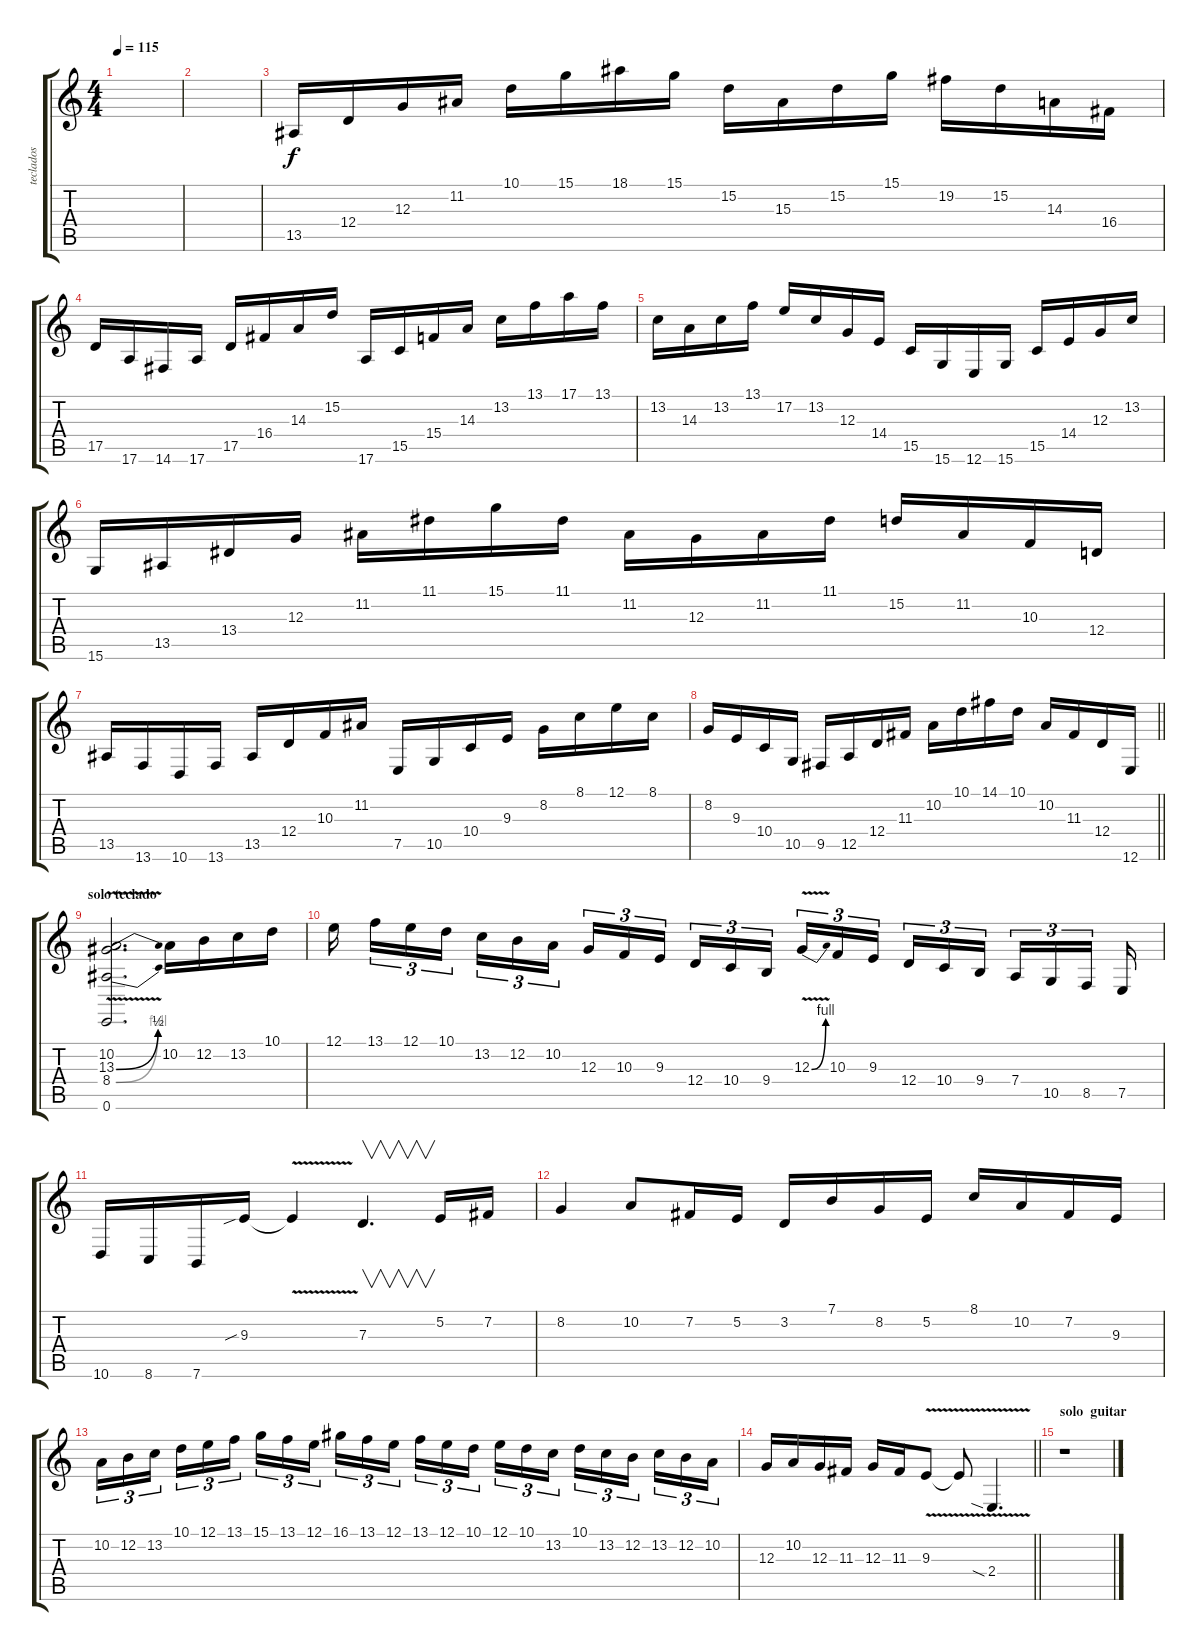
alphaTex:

\track ("teclados" "teclados") {instrument lead2sawtooth}
\staff {score tabs}
\tuning (E4 B3 G3 D3 A2 E2) {hide}
\ts (4 4)
\tempo 115
\clef g2
\ks c
|
|
13.5.16 12.4.16 12.3.16 11.2.16 10.1.16 15.1.16 18.1.16 15.1.16 15.2.16 15.3.16 15.2.16 15.1.16 19.2.16 15.2.16 14.3.16 16.4.16 |
17.5.16 17.6.16 14.6.16 17.6.16 17.5.16 16.4.16 14.3.16 15.2.16 17.6.16 15.5.16 15.4.16 14.3.16 13.2.16 13.1.16 17.1.16 13.1.16 |
13.2.16 14.3.16 13.2.16 13.1.16 17.2.16 13.2.16 12.3.16 14.4.16 15.5.16 15.6.16 12.6.16 15.6.16 15.5.16 14.4.16 12.3.16 13.2.16 |
15.6.16 13.5.16 13.4.16 12.3.16 11.2.16 11.1.16 15.1.16 11.1.16 11.2.16 12.3.16 11.2.16 11.1.16 15.2.16 11.2.16 10.3.16 12.4.16 |
13.5.16 13.6.16 10.6.16 13.6.16 13.5.16 12.4.16 10.3.16 11.2.16 7.5.16 10.5.16 10.4.16 9.3.16 8.2.16 8.1.16 12.1.16 8.1.16 |
\barLineRight lightlight
8.2.16 9.3.16 10.4.16 10.5.16 9.5.16 12.5.16 12.4.16 11.3.16 10.2.16 10.1.16 14.1.16 10.1.16 10.2.16 11.3.16 12.4.16 12.6.16 |
\section ("" "solo teclado")
(10.2 13.3{be (bend 0 0 60 2) v} 8.4{be (bend 0 0 60 4)} 0.6).2{d} 10.2.16 12.2.16 13.2.16 10.1.16 |
12.1.16{beam splitsecondary} 13.1.16{tu (3 2)} 12.1.16{tu (3 2)} 10.1.16{tu (3 2) beam splitsecondary} 13.2.16{tu (3 2)} 12.2.16{tu (3 2)} 10.2.16{tu (3 2) beam splitsecondary} 12.3.16{tu (3 2)} 10.3.16{tu (3 2)} 9.3.16{tu (3 2) beam splitsecondary} 12.4.16{tu (3 2)} 10.4.16{tu (3 2)} 9.4.16{tu (3 2) beam splitsecondary} 12.3{be (bend 0 0 60 4) v}.16{tu (3 2)} 10.3.16{tu (3 2)} 9.3.16{tu (3 2) beam splitsecondary} 12.4.16{tu (3 2)} 10.4.16{tu (3 2)} 9.4.16{tu (3 2) beam splitsecondary} 7.4.16{tu (3 2)} 10.5.16{tu (3 2)} 8.5.16{tu (3 2) beam splitsecondary} 7.5.16 |
10.6.16 8.6.16 7.6.16 9.3{sib}.16 9.3{v t}.4 7.3.4{v d} 5.2.16 7.2.16 |
8.2.4 10.2.8 7.2.16 5.2.16 3.2.16 7.1.16 8.2.16 5.2.16 8.1.16 10.2.16 7.2.16 9.3.16 |
10.2.16{tu (3 2)} 12.2.16{tu (3 2)} 13.2.16{tu (3 2) beam splitsecondary} 10.1.16{tu (3 2)} 12.1.16{tu (3 2)} 13.1.16{tu (3 2)} 15.1.16{tu (3 2)} 13.1.16{tu (3 2)} 12.1.16{tu (3 2) beam splitsecondary} 16.1.16{tu (3 2)} 13.1.16{tu (3 2)} 12.1.16{tu (3 2)} 13.1.16{tu (3 2)} 12.1.16{tu (3 2)} 10.1.16{tu (3 2) beam splitsecondary} 12.1.16{tu (3 2)} 10.1.16{tu (3 2)} 13.2.16{tu (3 2)} 10.1.16{tu (3 2)} 13.2.16{tu (3 2)} 12.2.16{tu (3 2) beam splitsecondary} 13.2.16{tu (3 2)} 12.2.16{tu (3 2)} 10.2.16{tu (3 2)} |
\barLineRight lightlight
12.3.16 10.2.16 12.3.16 11.3.16 12.3.16 11.3.16 9.3{v}.8 9.3{t}.8 2.4{v sia}.4{d} |
\section ("" "solo  guitar")
r.1
